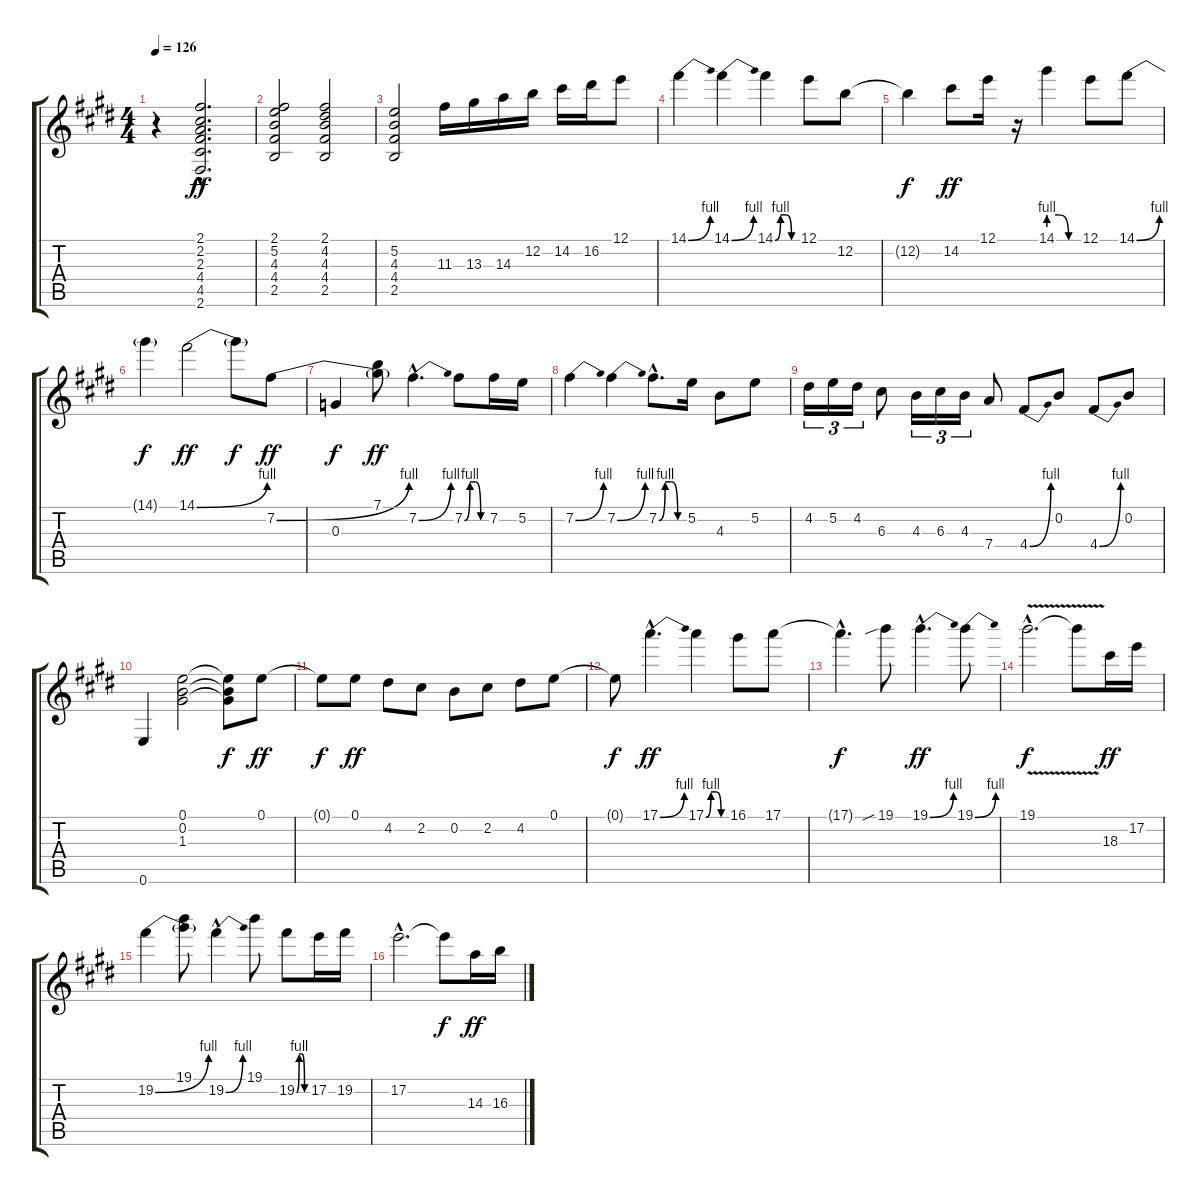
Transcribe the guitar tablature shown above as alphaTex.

\track "" {instrument overdrivenguitar}
\staff {score tabs}
\tuning (E4 B3 G3 D3 A2 E2) {hide}
\ts (4 4)
\tempo 126
\clef g2
\ks e
r.4{dy ff} (2.1{hac} 2.2{hac} 2.3{hac} 4.4{hac} 4.5{hac} 2.6{hac}).2{d} |
(2.1 5.2 4.3 4.4 2.5).2 (2.1 4.2 4.3 4.4 2.5).2 |
(5.2 4.3 4.4 2.5).2 11.3.16 13.3.16 14.3.16 12.2.16 14.2.16 16.2.16 12.1.8 |
14.1{be (bend 0 0 60 4)}.4 14.1{be (bend 0 0 60 4)}.4 14.1{be (custom 0 0 15 4 30 4 45 0 60 0)}.4 12.1.8 12.2.8 |
12.2{t}.4{dy f} 14.2.8{dy ff} 12.1.16 r.16 14.1{be (custom 0 4 20 4 40 0 60 0)}.4 12.1.8 14.1{be (bend 0 0 60 4)}.8 |
14.1{t}.4{dy f} 14.1{be (bend 0 0 60 4)}.2{dy ff} 14.1{t}.8{dy f} 7.2{be (bend 0 0 60 4)}.8{dy ff} |
0.3.4{dy f} (7.1 7.2{t}).8{dy ff} 7.2{be (bend 0 0 60 4) hac}.4{d} 7.2{be (custom 0 0 15 4 30 4 45 0 60 0)}.8 7.2.16 5.2.16 |
7.2{be (bend 0 0 60 4)}.4 7.2{be (bend 0 0 60 4)}.4 7.2{be (custom 0 0 15 4 30 4 45 0 60 0) hac}.8{d} 5.2.16 4.3.8 5.2.8 |
4.2.16{tu (3 2)} 5.2.16{tu (3 2)} 4.2.16{tu (3 2)} 6.3.8 4.3.16{tu (3 2)} 6.3.16{tu (3 2)} 4.3.16{tu (3 2)} 7.4.8 4.4{be (bend 0 0 60 4)}.8 0.2.8 4.4{be (bend 0 0 60 4)}.8 0.2.8 |
0.6.4 (0.1 0.2 1.3).2 (0.1{t} 0.2{t} 1.3{t}).8{dy f} 0.1.8{dy ff} |
0.1{t}.8{dy f} 0.1.8{dy ff} 4.2.8 2.2.8 0.2.8 2.2.8 4.2.8 0.1.8 |
0.1{t}.8{dy f} 17.1{be (bend 0 0 60 4) hac}.4{d dy ff} 17.1{be (custom 0 0 15 4 30 4 45 0 60 0)}.4 16.1.8 17.1.8 |
17.1{hac t}.4{d dy f} 19.1{sib}.8 19.1{be (bend 0 0 60 4) hac}.4{d dy ff} 19.1{be (bend 0 0 60 4)}.8 |
19.1{v hac}.2{d dy f} 19.1{t}.8 18.3.16{dy ff} 17.2.16 |
19.2{be (bend 0 0 60 4)}.4 (19.1 19.2{t}).8 19.2{be (bend 0 0 60 4) hac}.4 19.1.8 19.2{be (custom 0 0 15 4 30 4 45 0 60 0)}.8 17.2.16 19.2.16 |
17.2{hac}.2{d} 17.2{t}.8{dy f} 14.3.16{dy ff} 16.3.16
